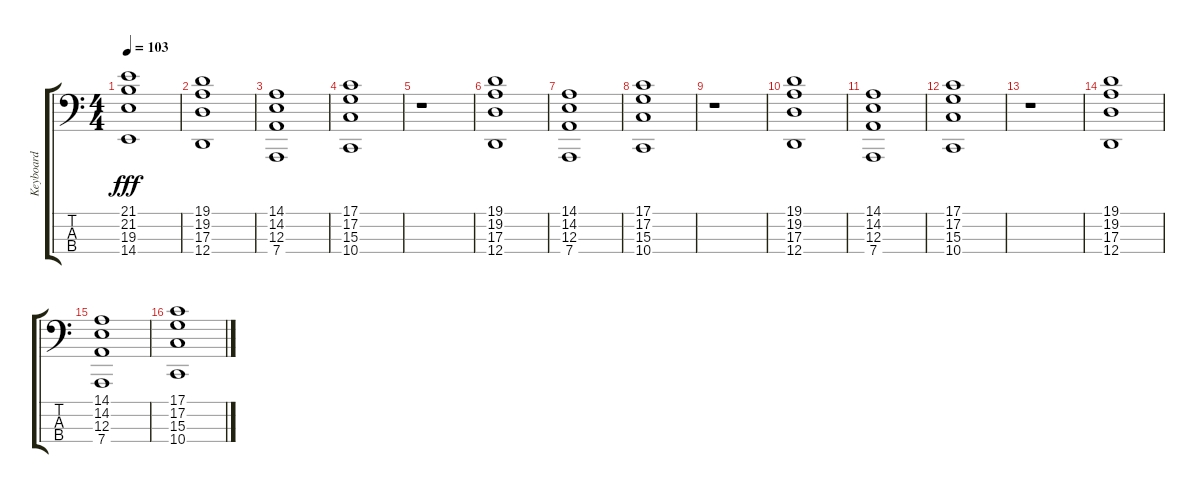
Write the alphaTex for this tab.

\track ("Keyboard" "Keyboard") {instrument stringensemble1}
\staff {score tabs}
\tuning (G2 D2 A1 D1) {hide}
\ts (4 4)
\tempo 103
\clef f4
\ks c
(21.1 21.2 19.3 14.4).1{dy fff} |
(19.1 19.2 17.3 12.4).1 |
(14.1 14.2 12.3 7.4).1 |
(17.1 17.2 15.3 10.4).1 |
r.1 |
(19.1 19.2 17.3 12.4).1 |
(14.1 14.2 12.3 7.4).1 |
(17.1 17.2 15.3 10.4).1 |
r.1 |
(19.1 19.2 17.3 12.4).1 |
(14.1 14.2 12.3 7.4).1 |
(17.1 17.2 15.3 10.4).1 |
r.1 |
(19.1 19.2 17.3 12.4).1 |
(14.1 14.2 12.3 7.4).1 |
(17.1 17.2 15.3 10.4).1
